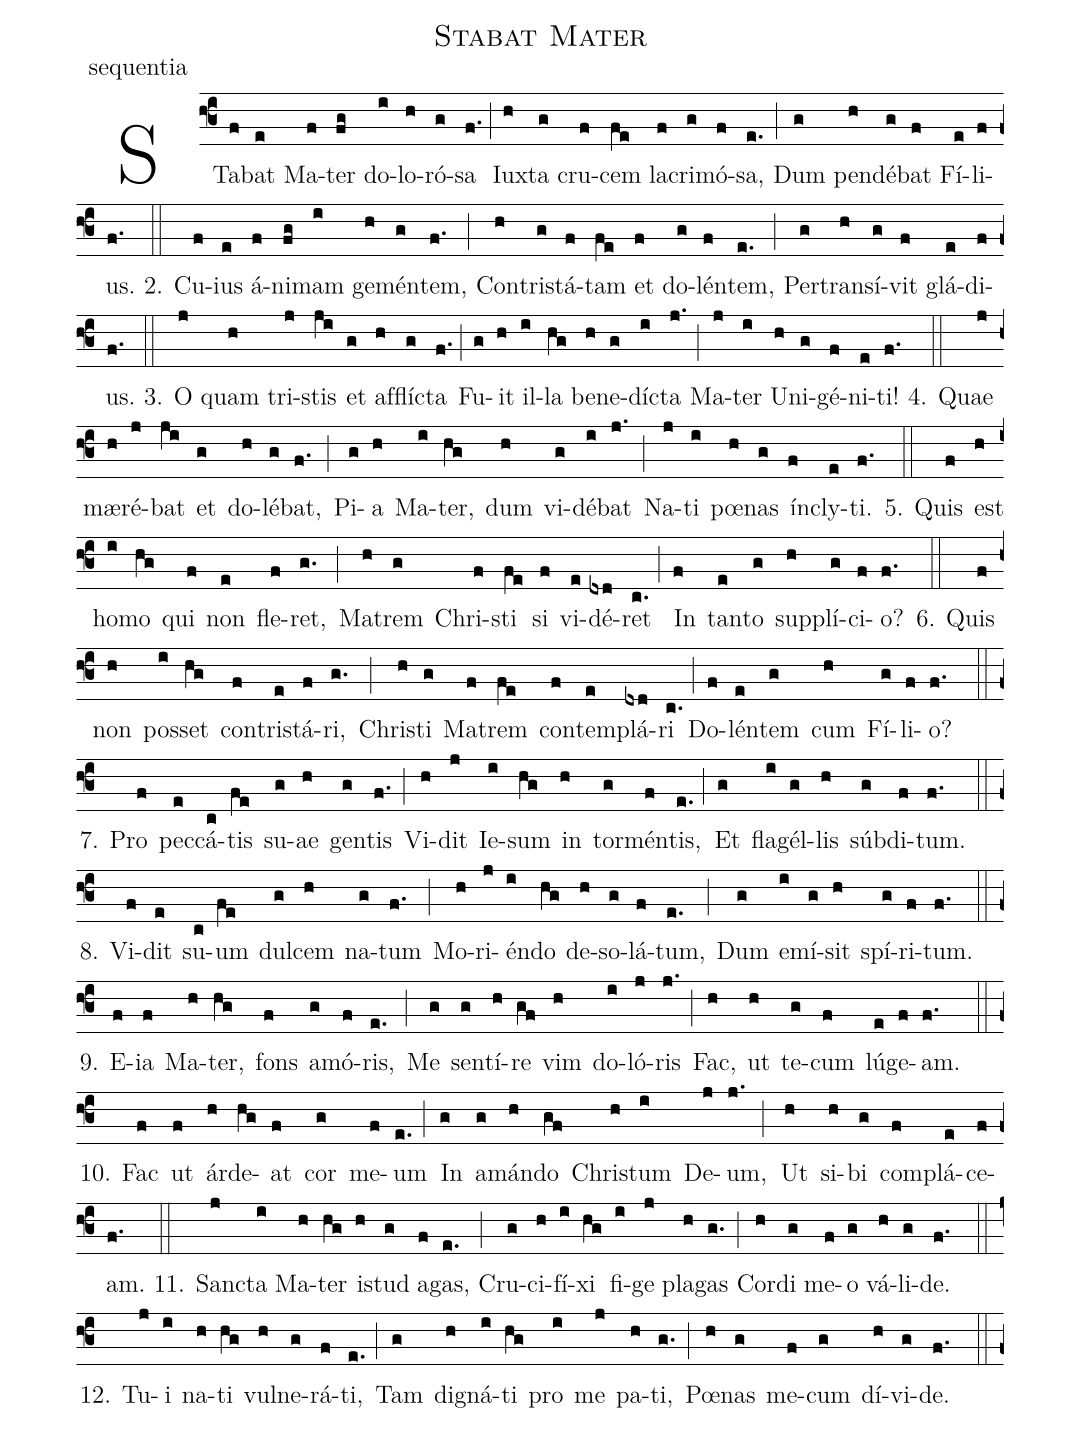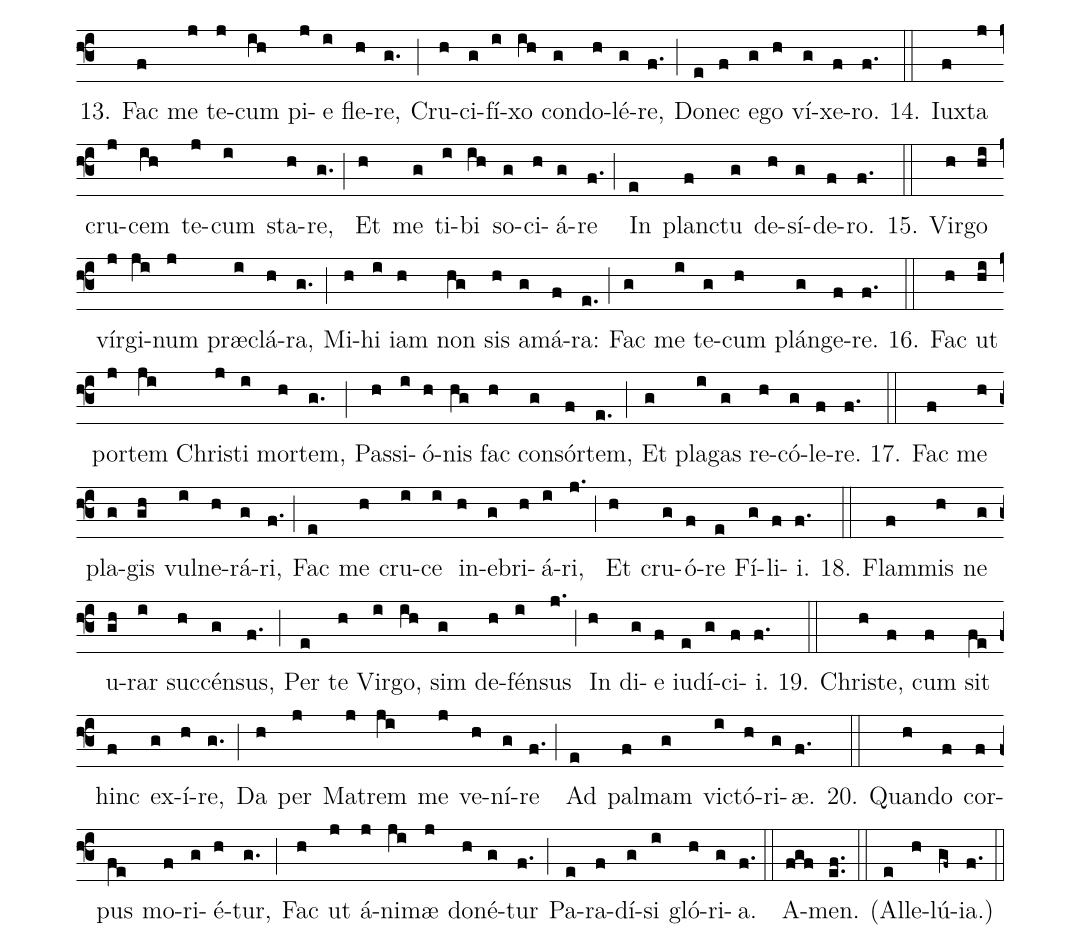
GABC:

name:Stabat Mater;
office-part:sequentia;
%%
(f3) STa(f)bat(e) Ma(f)ter(fg) do(i)lo(h)ró(g)sa(f.) (;)
Iux(h)ta(g) cru(f)cem(fe) la(f)cri(g)mó(f)sa,(e.) (;)
Dum(g) pen(h)dé(g)bat(f) Fí(e)li(f)us.(f.) (::)

2. Cu(f)ius(e) á(f)ni(fg)mam(i) ge(h)mén(g)tem,(f.) (;)
Con(h)tris(g)tá(f)tam(fe) et(f) do(g)lén(f)tem,(e.) (;)
Per(g)trans(h)í(g)vit(f) glá(e)di(f)us.(f.) (::)

3. O(j) quam(h) tri(j)stis(ji) et(g) af(h)flíc(g)ta(f.) (;)
Fu(g)it(h) il(i)la(hg) be(h)ne(g)díc(i)ta(j.) (;)
Ma(j)ter(i) U(h)ni(g)gé(f)ni(e)ti!(f.) (::)

4. Quae(j) mæ(h)ré(j)bat(ji) et(g) do(h)lé(g)bat,(f.) (;)
Pi(g)a(h) Ma(i)ter,(hg) dum(h) vi(g)dé(i)bat(j.) (;)
Na(j)ti(i) pœ(h)nas(g) ín(f)cly(e)ti.(f.) (::)

5. Quis(f) est(h) ho(i)mo(hg) qui(f) non(e) fle(f)ret,(g.) (;)
Ma(h)trem(g) Chri(f)sti(fe) si(f) vi(e)dé(dxd)ret(c.) (;)
In(f) tan(e)to(g) sup(h)plí(g)ci(f)o?(f.) (::)

6. Quis(f) non(h) pos(i)set(hg) con(f)tri(e)stá(f)ri,(g.) (;)
Chri(h)sti(g) Ma(f)trem(fe) con(f)tem(e)plá(dxd)ri(c.) (;)
Do(f)lén(e)tem(g) cum(h) Fí(g)li(f)o?(f.) (::)

7. Pro(f) pec(e)cá(c)tis(fe) su(g)ae(h) gen(g)tis(f.) (;)
Vi(h)dit(j) Ie(i)sum(hg) in(h) tor(g)mén(f)tis,(e.) (;)
Et(g) fla(i)gél(g)lis(h) súb(g)di(f)tum.(f.) (::)

8. Vi(f)dit(e) su(c)um(fe) dul(g)cem(h) na(g)tum(f.) (;)
Mo(h)ri(j)én(i)do(hg) de(h)so(g)lá(f)tum,(e.) (;)
Dum(g) e(i)mí(g)sit(h) spí(g)ri(f)tum.(f.) (::)

9. E(f)ia(f) Ma(h)ter,(hg) fons(f) a(g)mó(f)ris,(e.) (;)
Me(g) sen(g)tí(h)re(gf) vim(h) do(i)ló(j)ris(j.) (;)
Fac,(h) ut(h) te(g)cum(f) lú(e)ge(f)am.(f.) (::)

10. Fac(f) ut(f) ár(h)de(hg)at(f) cor(g) me(f)um(e.) (;)
In(g) a(g)mán(h)do(gf) Chri(h)stum(i) De(j)um,(j.) (;)
Ut(h) si(h)bi(g) com(f)plá(e)ce(f)am.(f.) (::)

11. San(j)cta(i) Ma(h)ter(hg) i(h)stud(g) a(f)gas,(e.) (;)
Cru(g)ci(h)fí(i)xi(hg) fi(i)ge(j) pla(h)gas(g.) (;)
Cor(h)di(g) me(f)o(g) vá(h)li(g)de.(f.) (::)

12. Tu(j)i(i) na(h)ti(hg) vul(h)ne(g)rá(f)ti,(e.) (;)
Tam(g) di(h)gná(i)ti(hg) pro(i) me(j) pa(h)ti,(g.) (;)
Pœ(h)nas(g) me(f)cum(g) dí(h)vi(g)de.(f.) (::)

13. Fac(f) me(j) te(j)cum(ih) pi(j)e(i) fle(h)re,(g.) (;)
Cru(h)ci(g)fí(i)xo(ih) con(g)do(h)lé(g)re,(f.) (;)
Do(e)nec(f) e(g)go(h) ví(g)xe(f)ro.(f.) (::)

14. Iux(f)ta(j) cru(j)cem(ih) te(j)cum(i) sta(h)re,(g.) (;)
Et(h) me(g) ti(i)bi(ih) so(g)ci(h)á(g)re(f.) (;)
In(e) plan(f)ctu(g) de(h)sí(g)de(f)ro.(f.) (::)

15. Vir(h)go(hi) vír(j)gi(ji)num(j) præ(i)clá(h)ra,(g.) (;)
Mi(h)hi(i) iam(h) non(hg) sis(h) a(g)má(f)ra:(e.) (;)
Fac(g) me(i) te(g)cum(h) plán(g)ge(f)re.(f.) (::)

16. Fac(h) ut(hi) por(j)tem(ji) Chri(j)sti(i) mor(h)tem,(g.) (;)
Pas(h)si(i)ó(h)nis(hg) fac(h) con(g)sór(f)tem,(e.) (;)
Et(g) pla(i)gas(g) re(h)có(g)le(f)re.(f.) (::)

17. Fac(f) me(h) pla(g)gis(gh) vul(i)ne(h)rá(g)ri,(f.) (;)
Fac(e) me(h) cru(i)ce(i) in(h)e(g)bri(h)á(i)ri,(j.) (;)
Et(h) cru(g)ó(f)re(e) Fí(g)li(f)i.(f.) (::)

18. Flam(f)mis(h) ne(g) u(gh)rar(i) suc(h)cén(g)sus,(f.) (;)
Per(e) te(h) Vir(i)go,(ih) sim(g) de(h)fén(i)sus(j.) (;)
In(h) di(g)e(f) iu(e)dí(g)ci(f)i.(f.) (::)

19. Chri(h)ste,(f) cum(f) sit(fe) hinc(f) ex(g)í(h)re,(g.) (;)
Da(h) per(j) Ma(j)trem(ji) me(j) ve(h)ní(g)re(f.) (;)
Ad(e) pal(f)mam(g) vi(i)ctó(h)ri(g)æ.(f.) (::)

20. Quan(h)do(f) cor(f)pus(fe) mo(f)ri(g)é(h)tur,(g.) (;)
Fac(h) ut(j) á(j)ni(ji)mæ(j) do(h)né(g)tur(f.) (;)
Pa(e)ra(f)dí(g)si(i) gló(h)ri(g)a.(f.) (::)

A(fgf)men.(ef..) (::) <v>(</v>Al(e)le(h)lú(gf~)ia.<v>)</v>(f.) (::)
